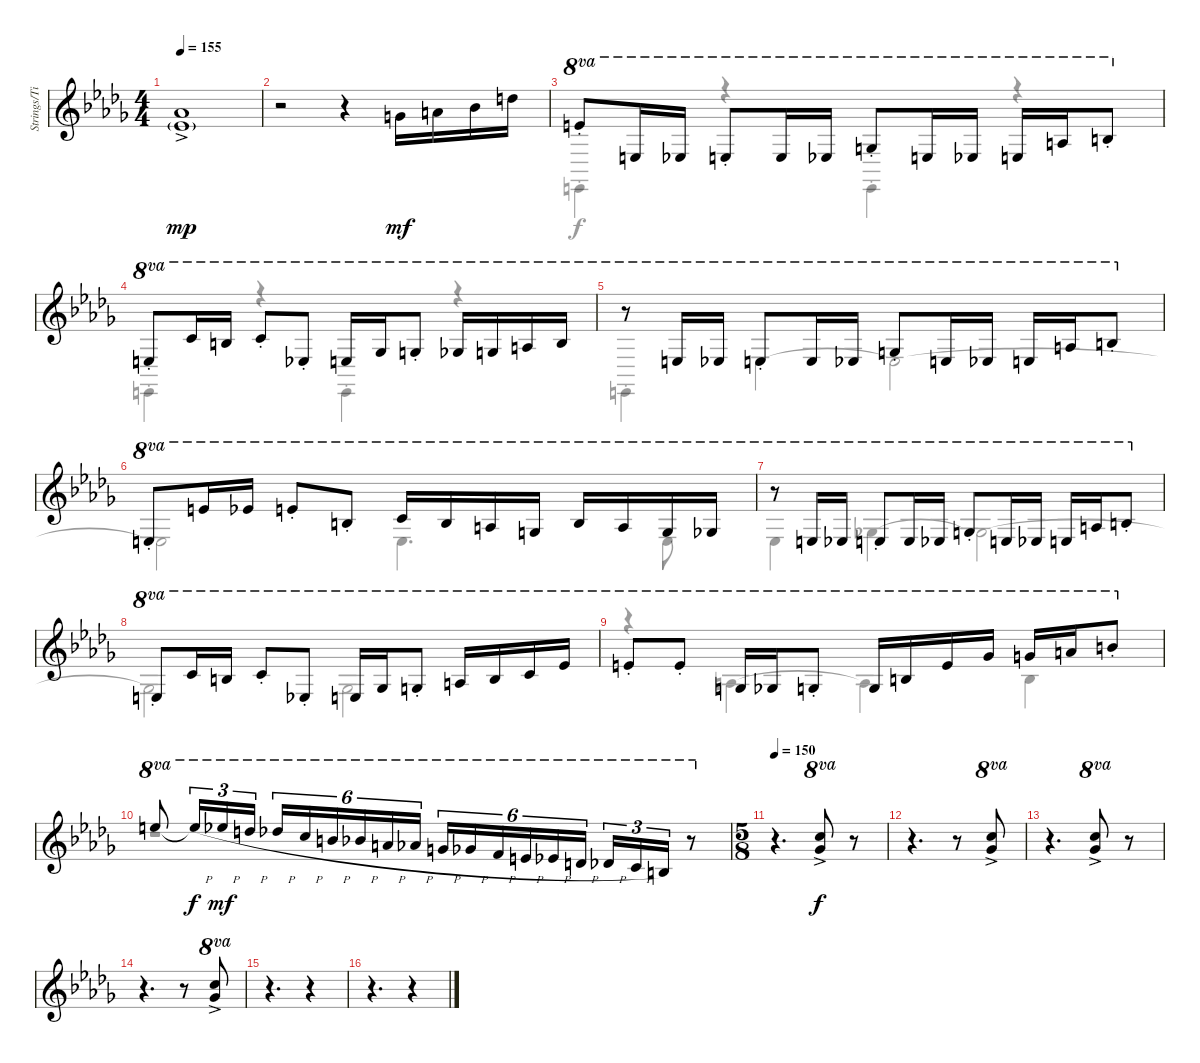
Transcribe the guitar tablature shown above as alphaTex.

\track ("Strings/Timpani/Bells/Harp" "Strings/Ti") {instrument stringensemble1}
\staff {score}
\tuning (D4 A3 F3 C3 G2 D2) {hide}
\voice
\ts (4 4)
\tempo 155
\clef g2
\ks bbminor
(6.1{ac} 6.2{g}).1{dy mp instrument tubularbells} |
r.2{instrument stringensemble1} r.4 10.2.16{dy mf} 12.2.16 13.2.16 12.1.16 |
14.1{st}.8{ot 8va} 11.3.16{ot 8va} 10.3.16{ot 8va} 11.3{st}.8{ot 8va} 11.3.16{ot 8va} 10.3.16{ot 8va} 10.2{st}.8{ot 8va} 11.3.16{ot 8va} 10.3.16{ot 8va} 11.3.16{ot 8va} 12.2.16{ot 8va} 14.2{st}.8{ot 8va} |
11.3{st}.8{ot 8va} 15.2.16{ot 8va} 14.2.16{ot 8va} 15.2{st}.8{ot 8va} 10.3{st}.8{ot 8va} 11.3.16{ot 8va} 13.3.16{ot 8va} 14.3{st}.8{ot 8va} 13.3.16{ot 8va} 14.3.16{ot 8va} 12.2.16{ot 8va} 14.2.16{ot 8va} |
r.8{ot 8va} 11.3.16{ot 8va} 10.3.16{ot 8va} 11.3{st}.8{ot 8va} 11.3.16{ot 8va} 10.3.16{ot 8va} 10.2{st}.8{ot 8va} 11.3.16{ot 8va} 10.3.16{ot 8va} 11.3.16{ot 8va} 12.2.16{ot 8va} 14.2{st}.8{ot 8va} |
11.3{st}.8{ot 8va} 14.1.16{ot 8va} 13.1.16{ot 8va} 14.1{st}.8{ot 8va} 14.2{st}.8{ot 8va} 15.2.16{ot 8va} 14.2.16{ot 8va} 12.2.16{ot 8va} 14.3.16{ot 8va} 14.2.16{ot 8va} 12.2.16{ot 8va} 14.3.16{ot 8va} 13.3.16{ot 8va} |
r.8{ot 8va} 11.3.16{ot 8va} 10.3.16{ot 8va} 11.3{st}.8{ot 8va} 11.3.16{ot 8va} 10.3.16{ot 8va} 10.2{st}.8{ot 8va} 11.3.16{ot 8va} 10.3.16{ot 8va} 11.3.16{ot 8va} 12.2.16{ot 8va} 14.2{st}.8{ot 8va} |
11.3{st}.8{ot 8va} 15.2.16{ot 8va} 14.2.16{ot 8va} 15.2{st}.8{ot 8va} 10.3{st}.8{ot 8va} 11.3.16{ot 8va} 13.3.16{ot 8va} 14.3{st}.8{ot 8va} 12.2.16{ot 8va} 14.2.16{ot 8va} 15.2.16{ot 8va} 13.1.16{ot 8va} |
14.1{st}.8{ot 8va} 14.1{st}.8{ot 8va} 14.3.16{ot 8va} 13.3.16{ot 8va} 14.3{st}.8{ot 8va} 14.3.16{ot 8va} 14.2.16{ot 8va} 14.1.16{ot 8va} 16.1.16{ot 8va} 17.1.16{ot 8va} 19.1.16{ot 8va} 21.1{st}.8{ot 8va} |
26.1.8{ot 8va} 26.1{h t}.16{tu (3 2) ot 8va dy f} 25.1{h}.16{tu (3 2) ot 8va dy mf} 24.1{h}.16{tu (3 2) ot 8va} 23.1{h}.16{tu (6 4) ot 8va} 22.1{h}.16{tu (6 4) ot 8va} 21.1{h}.16{tu (6 4) ot 8va} 20.1{h}.16{tu (6 4) ot 8va} 19.1{h}.16{tu (6 4) ot 8va} 18.1{h}.16{tu (6 4) ot 8va} 17.1{h}.16{tu (6 4) ot 8va} 16.1{h}.16{tu (6 4) ot 8va} 15.1{h}.16{tu (6 4) ot 8va} 14.1{h}.16{tu (6 4) ot 8va} 13.1{h}.16{tu (6 4) ot 8va} 12.1{h}.16{tu (6 4) ot 8va} 11.1{h}.16{tu (3 2) ot 8va} 10.1{h}.16{tu (3 2) ot 8va} 9.1.16{tu (3 2) ot 8va} r.8{ot 8va} |
\ts (5 8)
\tempo 150
r.4{d volume 13 instrument marimba} (22.1{ac} 21.2{ac}).8{ot 8va dy f} r.8 |
r.4{d} r.8 (22.1{ac} 21.2{ac}).8{ot 8va} |
r.4{d} (22.1{ac} 21.2{ac}).8{ot 8va} r.8 |
r.4{d} r.8 (22.1{ac} 21.2{ac}).8{ot 8va} |
r.4{d} r.4 |
r.4{d} r.4
\voice
\clef g2
\ottava regular
\simile none
\ks bbminor
|
|
2.6{st}.4 r.4 2.6{st}.4 r.4 |
2.6{st}.4 r.4 2.6{st}.4 r.4 |
2.6{st}.4 4.4.4{dy f} 4.4{t}.2 |
4.4{t}.2 4.4.4{d} 4.4.8 |
4.4.4 6.4.4 6.4{t}.2 |
6.4{t}.2 7.4.2 |
r.4 9.4.4 9.4{t}.4 11.4.4 |
r.1 |
|
|
|
|
|
